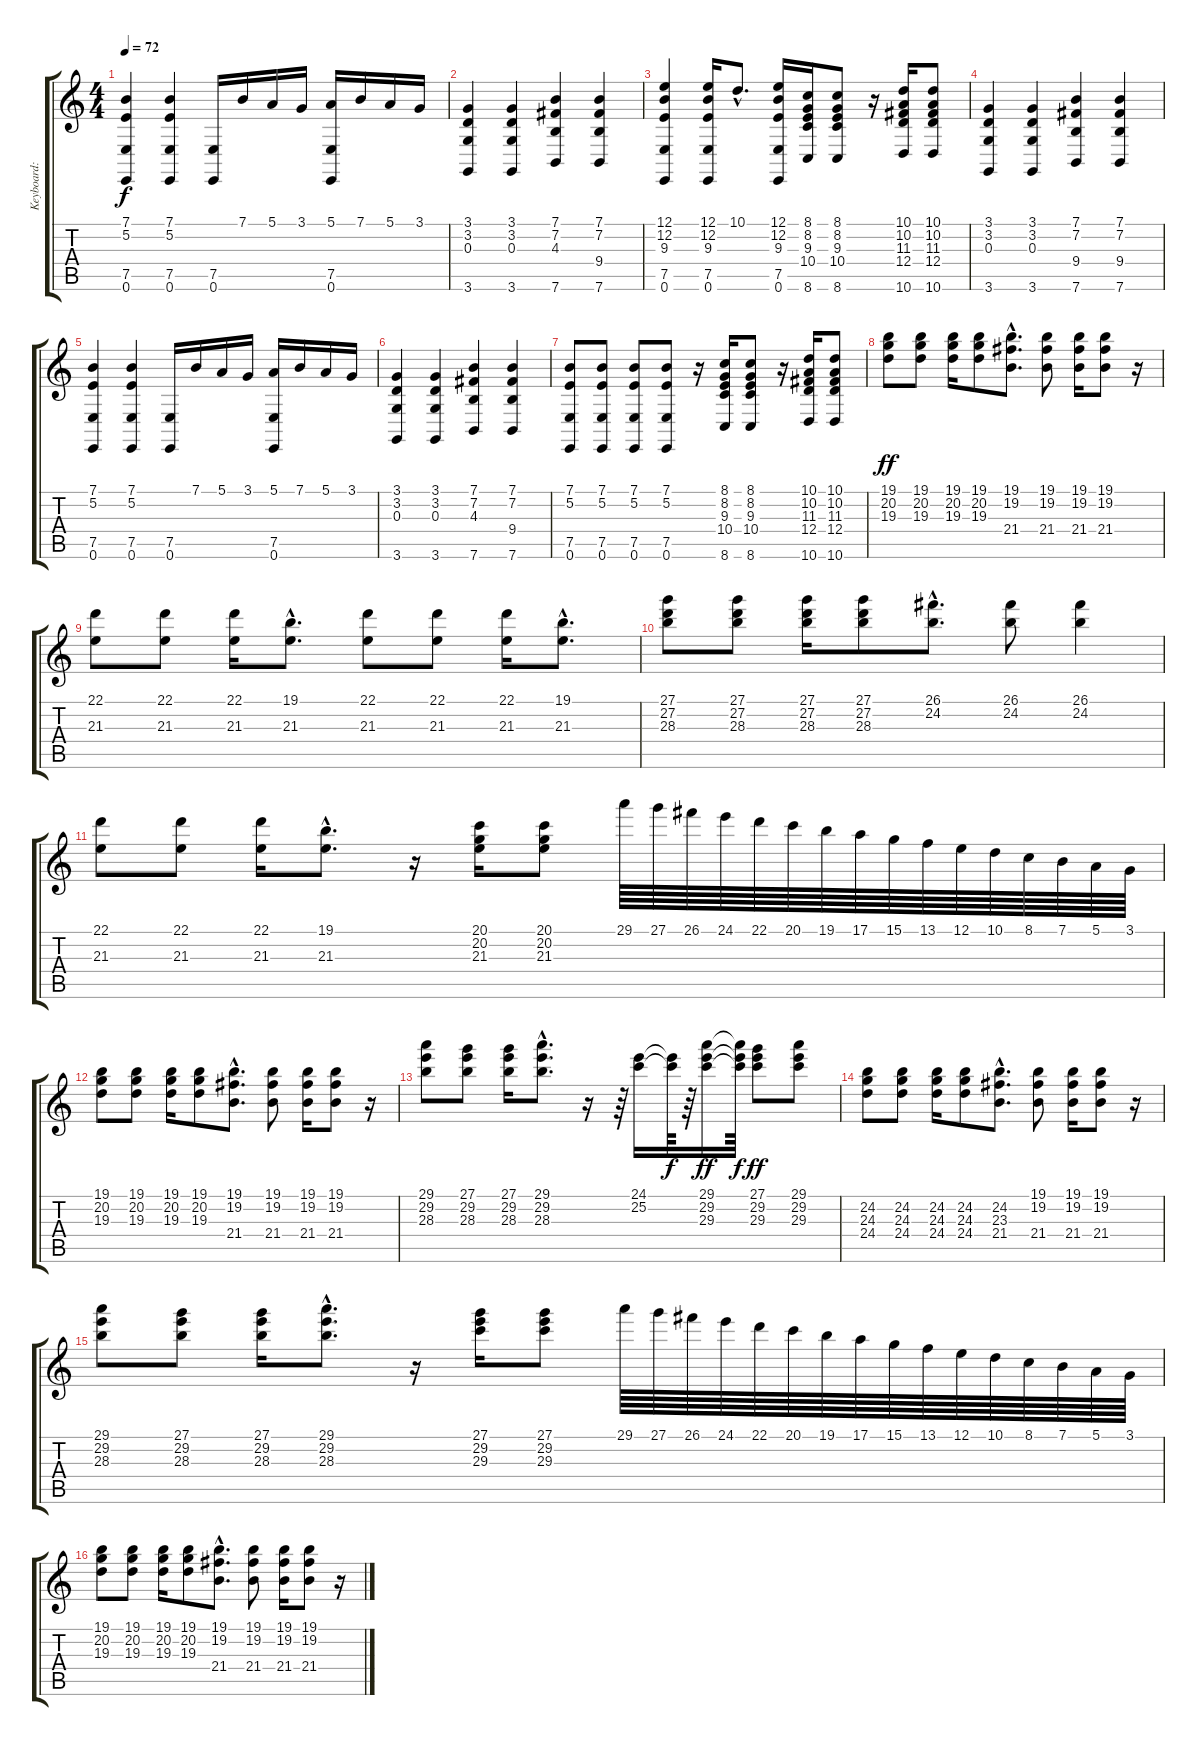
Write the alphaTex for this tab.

\track ("Keyboard: Reed" "Keyboard: ") {instrument acousticgrandpiano}
\staff {score tabs}
\tuning (E4 B3 G3 D3 A2 E2) {hide}
\ts (4 4)
\tempo 72
\clef g2
\ks c
(7.1 5.2 7.5 0.6).4{dy f} (7.1 5.2 7.5 0.6).4 (7.5 0.6).16 7.1.16 5.1.16 3.1.16 (5.1 7.5 0.6).16 7.1.16 5.1.16 3.1.16 |
(3.1 3.2 0.3 3.6).4 (3.1 3.2 0.3 3.6).4 (7.1 7.2 4.3 7.6).4 (7.1 7.2 9.4 7.6).4 |
(12.1 12.2 9.3 7.5 0.6).4 (12.1 12.2 9.3 7.5 0.6).16 10.1{hac}.8{d} (12.1 12.2 9.3 7.5 0.6).16 (8.1 8.2 9.3 10.4 8.6).16 (8.1 8.2 9.3 10.4 8.6).8 r.16 (10.1 10.2 11.3 12.4 10.6).16 (10.1 10.2 11.3 12.4 10.6).8 |
(3.1 3.2 0.3 3.6).4 (3.1 3.2 0.3 3.6).4 (7.1 7.2 9.4 7.6).4 (7.1 7.2 9.4 7.6).4 |
(7.1 5.2 7.5 0.6).4 (7.1 5.2 7.5 0.6).4 (7.5 0.6).16 7.1.16 5.1.16 3.1.16 (5.1 7.5 0.6).16 7.1.16 5.1.16 3.1.16 |
(3.1 3.2 0.3 3.6).4 (3.1 3.2 0.3 3.6).4 (7.1 7.2 4.3 7.6).4 (7.1 7.2 9.4 7.6).4 |
(7.1 5.2 7.5 0.6).8 (7.1 5.2 7.5 0.6).8 (7.1 5.2 7.5 0.6).8 (7.1 5.2 7.5 0.6).8 r.16 (8.1 8.2 9.3 10.4 8.6).16 (8.1 8.2 9.3 10.4 8.6).8 r.16 (10.1 10.2 11.3 12.4 10.6).16 (10.1 10.2 11.3 12.4 10.6).8 |
(19.1 20.2 19.3).8{dy ff} (19.1 20.2 19.3).8 (19.1 20.2 19.3).16 (19.1 20.2 19.3).8 (19.1{hac} 19.2{hac} 21.4{hac}).8{d} (19.1 19.2 21.4).8 (19.1 19.2 21.4).16 (19.1 19.2 21.4).8 r.16 |
(22.1 21.3).8 (22.1 21.3).8 (22.1 21.3).16 (19.1{hac} 21.3{hac}).8{d} (22.1 21.3).8 (22.1 21.3).8 (22.1 21.3).16 (19.1{hac} 21.3{hac}).8{d} |
(27.1 27.2 28.3).8 (27.1 27.2 28.3).8 (27.1 27.2 28.3).16 (27.1 27.2 28.3).8 (26.1{hac} 24.2{hac}).8{d} (26.1 24.2).8 (26.1 24.2).4 |
(22.1 21.3).8 (22.1 21.3).8 (22.1 21.3).16 (19.1{hac} 21.3{hac}).8{d} r.16 (20.1 20.2 21.3).16 (20.1 20.2 21.3).8 29.1.64 27.1.64 26.1.64 24.1.64 22.1.64 20.1.64 19.1.64 17.1.64 15.1.64 13.1.64 12.1.64 10.1.64 8.1.64 7.1.64 5.1.64 3.1.64 |
(19.1 20.2 19.3).8 (19.1 20.2 19.3).8 (19.1 20.2 19.3).16 (19.1 20.2 19.3).8 (19.1{hac} 19.2{hac} 21.4{hac}).8{d} (19.1 19.2 21.4).8 (19.1 19.2 21.4).16 (19.1 19.2 21.4).8 r.16 |
(29.1 29.2 28.3).8 (27.1 29.2 28.3).8 (27.1 29.2 28.3).16 (29.1{hac} 29.2{hac} 28.3{hac}).8{d} r.16 r.64 (24.1 25.2).16 (24.1{t} 25.2{t}).64{dy f} r.64 (29.1 29.2 29.3).16{dy ff} (29.1{t} 29.2{t} 29.3{t}).64{dy f} (27.1 29.2 29.3).8{dy ff} (29.1 29.2 29.3).8 |
(24.2 24.3 24.4).8 (24.2 24.3 24.4).8 (24.2 24.3 24.4).16 (24.2 24.3 24.4).8 (24.2{hac} 23.3{hac} 21.4{hac}).8{d} (19.1 19.2 21.4).8 (19.1 19.2 21.4).16 (19.1 19.2 21.4).8 r.16 |
(29.1 29.2 28.3).8 (27.1 29.2 28.3).8 (27.1 29.2 28.3).16 (29.1{hac} 29.2{hac} 28.3{hac}).8{d} r.16 (27.1 29.2 29.3).16 (27.1 29.2 29.3).8 29.1.64 27.1.64 26.1.64 24.1.64 22.1.64 20.1.64 19.1.64 17.1.64 15.1.64 13.1.64 12.1.64 10.1.64 8.1.64 7.1.64 5.1.64 3.1.64 |
(19.1 20.2 19.3).8 (19.1 20.2 19.3).8 (19.1 20.2 19.3).16 (19.1 20.2 19.3).8 (19.1{hac} 19.2{hac} 21.4{hac}).8{d} (19.1 19.2 21.4).8 (19.1 19.2 21.4).16 (19.1 19.2 21.4).8 r.16
